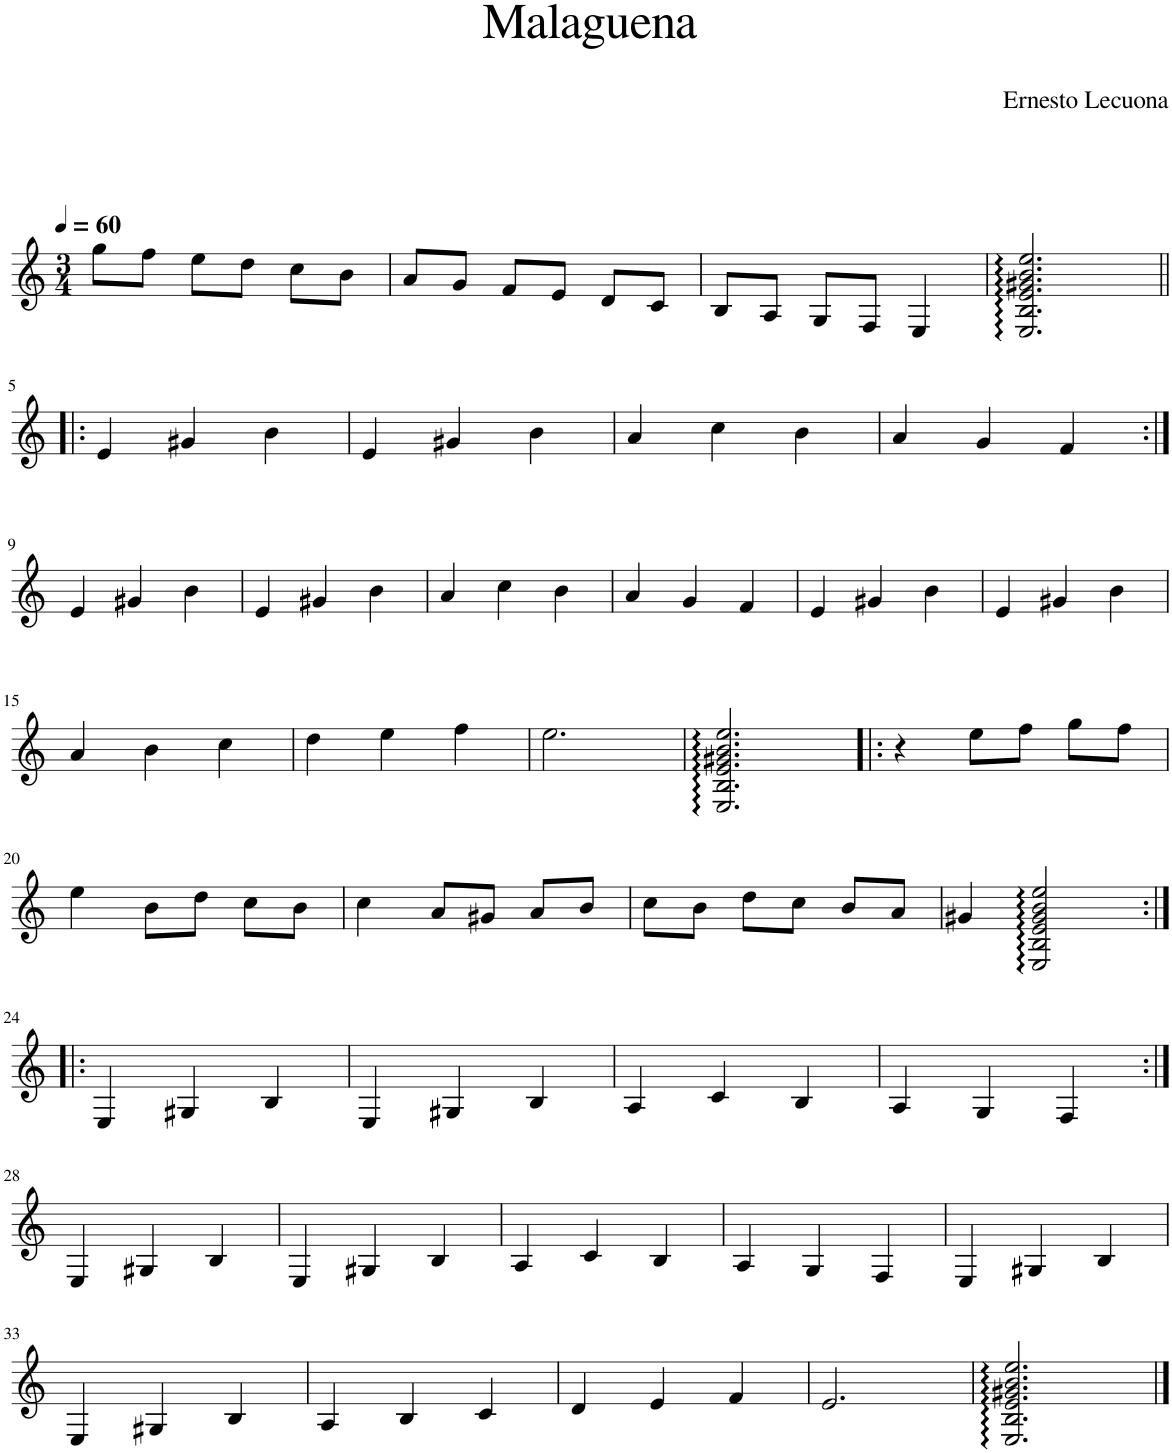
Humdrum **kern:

**kern
*part1
*staff1
*I"Guitar
*I'Guit.
*clefG2
*Trd7c12
*k[]
*M3/4
*MM60
=1
8gg\L
8ff\J
8ee\L
8dd\J
8cc\L
8b\J
=2
8a/L
8g/J
8f/L
8e/J
8d/L
8c/J
=3
8B/L
8A/J
8G/L
8F/J
4E/
=4
2.E/:: 2.B/:: 2.e/:: 2.g#X/:: 2.b/:: 2.ee/::
!!LO:LB:g=z
=5!|:
4e/
4g#X/
4b\
=6
4e/
4g#X/
4b\
=7
4a/
4cc\
4b\
=8
4a/
4g/
4f/
!!LO:LB:g=z
=9:|!
4e/
4g#X/
4b\
=10
4e/
4g#X/
4b\
=11
4a/
4cc\
4b\
=12
4a/
4g/
4f/
=13
4e/
4g#X/
4b\
=14
4e/
4g#X/
4b\
!!LO:LB:g=z
=15
4a/
4b\
4cc\
=16
4dd\
4ee\
4ff\
=17
2.ee\
=18
2.E/:: 2.B/:: 2.e/:: 2.g#X/:: 2.b/:: 2.ee/::
=19!|:
4r
8ee\L
8ff\J
8gg\L
8ff\J
!!LO:LB:g=z
=20
4ee\
8b\L
8dd\J
8cc\L
8b\J
=21
4cc\
8a/L
8g#X/J
8a/L
8b/J
=22
8cc\L
8b\J
8dd\L
8cc\J
8b/L
8a/J
=23
4g#X/
2E/:: 2B/:: 2e/:: 2g#/:: 2b/:: 2ee/::
!!LO:LB:g=z
=24:|!|:
4E/
4G#X/
4B/
=25
4E/
4G#X/
4B/
=26
4A/
4c/
4B/
=27
4A/
4G/
4F/
!!LO:LB:g=z
=28:|!
4E/
4G#X/
4B/
=29
4E/
4G#X/
4B/
=30
4A/
4c/
4B/
=31
4A/
4G/
4F/
=32
4E/
4G#X/
4B/
!!LO:LB:g=z
=33
4E/
4G#X/
4B/
=34
4A/
4B/
4c/
=35
4d/
4e/
4f/
=36
2.e/
=37
2.E/:: 2.B/:: 2.e/:: 2.g#X/:: 2.b/:: 2.ee/::
==
*-
